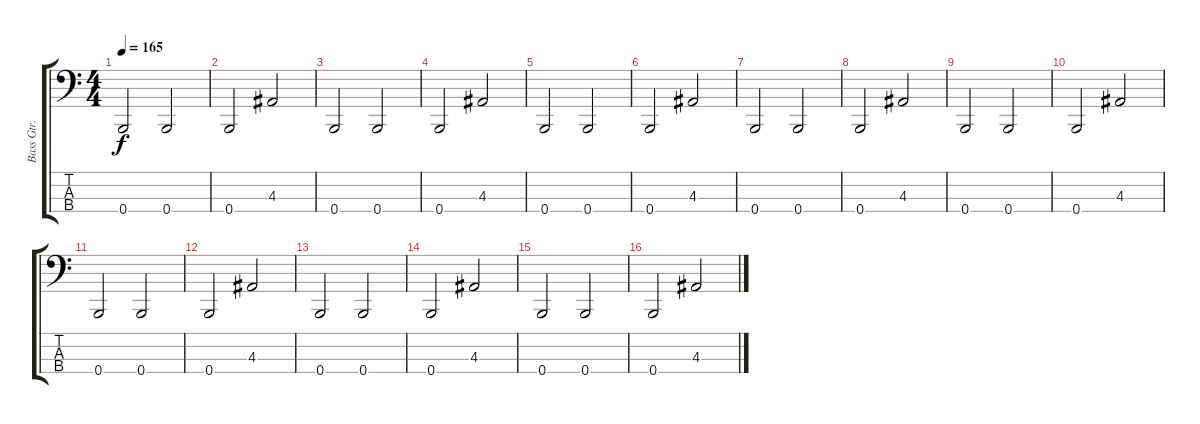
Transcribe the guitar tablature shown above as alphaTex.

\track ("Bass Gtr." "Bass Gtr.") {instrument electricbasspick}
\staff {score tabs}
\tuning (E2 B1 Gb1 B0) {hide}
\ts (4 4)
\tempo 165
\clef f4
\ks c
0.4.2{dy f} 0.4.2 |
0.4.2 4.3.2 |
0.4.2 0.4.2 |
0.4.2 4.3.2 |
0.4.2 0.4.2 |
0.4.2 4.3.2 |
0.4.2 0.4.2 |
0.4.2 4.3.2 |
0.4.2 0.4.2 |
0.4.2 4.3.2 |
0.4.2 0.4.2 |
0.4.2 4.3.2 |
0.4.2 0.4.2 |
0.4.2 4.3.2 |
0.4.2 0.4.2 |
0.4.2 4.3.2
